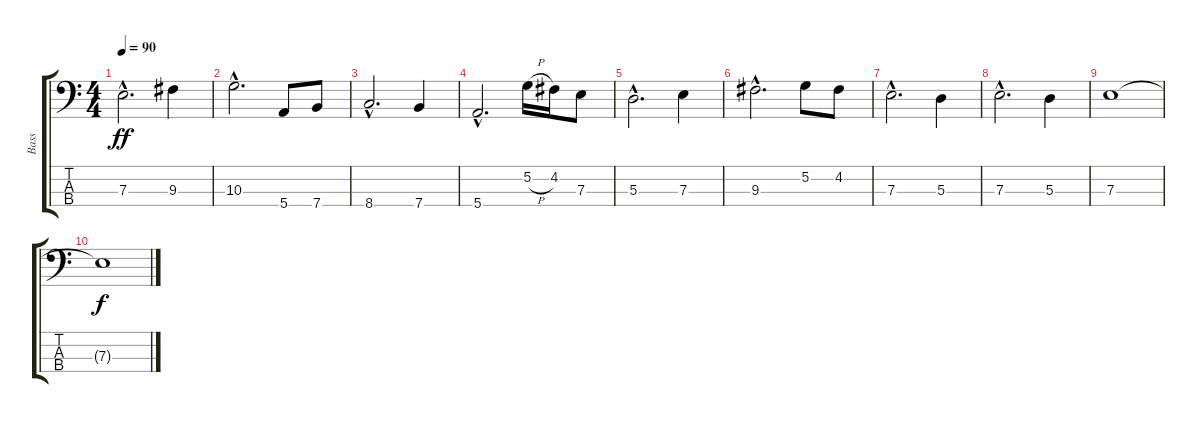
\track ("Bass      " "Bass      ") {instrument electricbassfinger}
\staff {score tabs}
\tuning (G2 D2 A1 E1) {hide}
\ts (4 4)
\tempo 90
\clef f4
\ks c
7.3{hac}.2{d dy ff} 9.3.4 |
10.3{hac}.2{d} 5.4.8 7.4.8 |
8.4{hac}.2{d} 7.4.4 |
5.4{hac}.2{d} 5.2{h}.16 4.2.16 7.3.8 |
5.3{hac}.2{d} 7.3.4 |
9.3{hac}.2{d} 5.2.8 4.2.8 |
7.3{hac}.2{d} 5.3.4 |
7.3{hac}.2{d} 5.3.4 |
7.3.1 |
7.3{t}.1{dy f}
